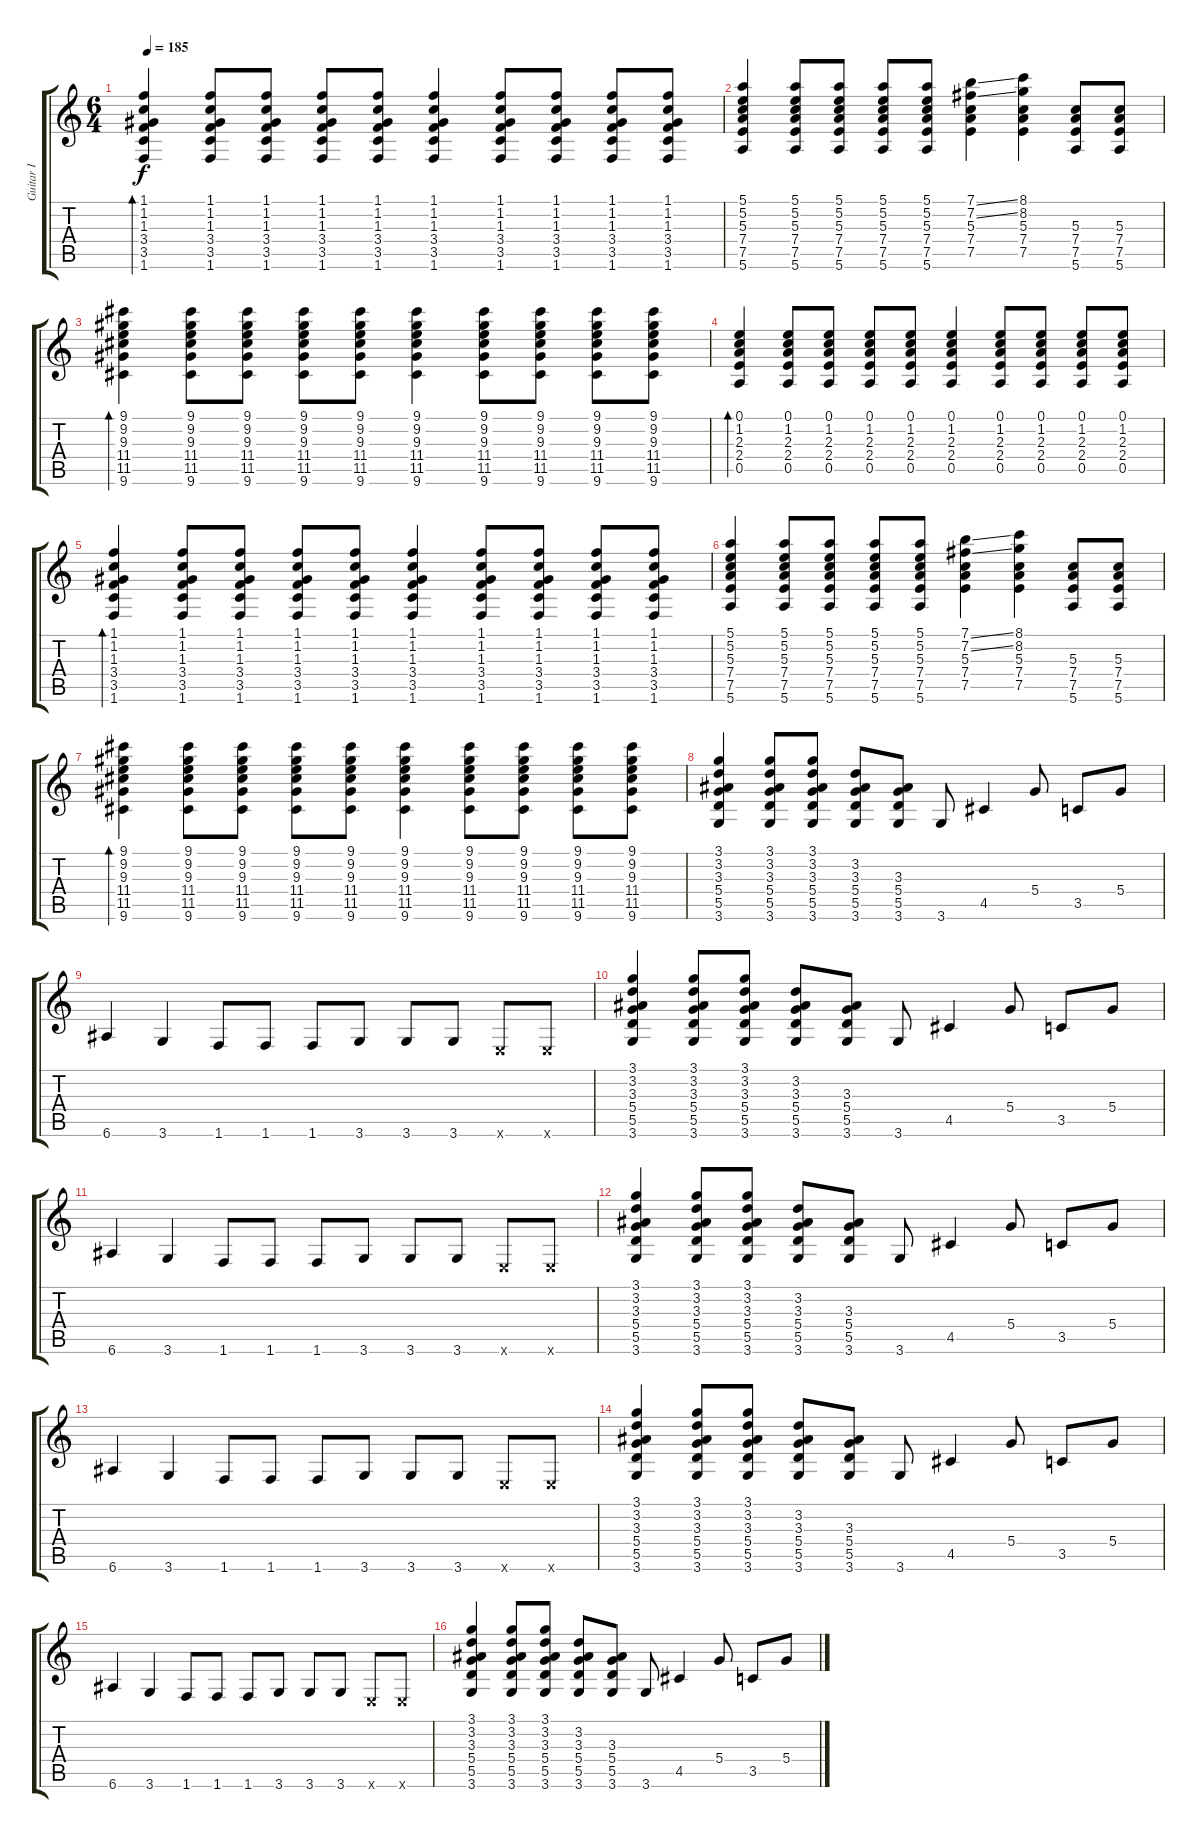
\track ("Guitar I" "Guitar I") {instrument distortionguitar}
\staff {score tabs}
\tuning (E4 B3 G3 D3 A2 E2) {hide}
\ts (6 4)
\tempo 185
\clef g2
\ks c
(1.1 1.2 1.3 3.4 3.5 1.6).4{bd 60 dy f} (1.1 1.2 1.3 3.4 3.5 1.6).8 (1.1 1.2 1.3 3.4 3.5 1.6).8 (1.1 1.2 1.3 3.4 3.5 1.6).8 (1.1 1.2 1.3 3.4 3.5 1.6).8 (1.1 1.2 1.3 3.4 3.5 1.6).4 (1.1 1.2 1.3 3.4 3.5 1.6).8 (1.1 1.2 1.3 3.4 3.5 1.6).8 (1.1 1.2 1.3 3.4 3.5 1.6).8 (1.1 1.2 1.3 3.4 3.5 1.6).8 |
(5.1 5.2 5.3 7.4 7.5 5.6).4 (5.1 5.2 5.3 7.4 7.5 5.6).8 (5.1 5.2 5.3 7.4 7.5 5.6).8 (5.1 5.2 5.3 7.4 7.5 5.6).8 (5.1 5.2 5.3 7.4 7.5 5.6).8 (7.1{ss} 7.2{ss} 5.3 7.4 7.5).4 (8.1 8.2 5.3 7.4 7.5).4 (5.3 7.4 7.5 5.6).8 (5.3 7.4 7.5 5.6).8 |
(9.1 9.2 9.3 11.4 11.5 9.6).4{bd 60} (9.1 9.2 9.3 11.4 11.5 9.6).8 (9.1 9.2 9.3 11.4 11.5 9.6).8 (9.1 9.2 9.3 11.4 11.5 9.6).8 (9.1 9.2 9.3 11.4 11.5 9.6).8 (9.1 9.2 9.3 11.4 11.5 9.6).4 (9.1 9.2 9.3 11.4 11.5 9.6).8 (9.1 9.2 9.3 11.4 11.5 9.6).8 (9.1 9.2 9.3 11.4 11.5 9.6).8 (9.1 9.2 9.3 11.4 11.5 9.6).8 |
(0.1 1.2 2.3 2.4 0.5).4{bd 60} (0.1 1.2 2.3 2.4 0.5).8 (0.1 1.2 2.3 2.4 0.5).8 (0.1 1.2 2.3 2.4 0.5).8 (0.1 1.2 2.3 2.4 0.5).8 (0.1 1.2 2.3 2.4 0.5).4 (0.1 1.2 2.3 2.4 0.5).8 (0.1 1.2 2.3 2.4 0.5).8 (0.1 1.2 2.3 2.4 0.5).8 (0.1 1.2 2.3 2.4 0.5).8 |
(1.1 1.2 1.3 3.4 3.5 1.6).4{bd 60} (1.1 1.2 1.3 3.4 3.5 1.6).8 (1.1 1.2 1.3 3.4 3.5 1.6).8 (1.1 1.2 1.3 3.4 3.5 1.6).8 (1.1 1.2 1.3 3.4 3.5 1.6).8 (1.1 1.2 1.3 3.4 3.5 1.6).4 (1.1 1.2 1.3 3.4 3.5 1.6).8 (1.1 1.2 1.3 3.4 3.5 1.6).8 (1.1 1.2 1.3 3.4 3.5 1.6).8 (1.1 1.2 1.3 3.4 3.5 1.6).8 |
(5.1 5.2 5.3 7.4 7.5 5.6).4 (5.1 5.2 5.3 7.4 7.5 5.6).8 (5.1 5.2 5.3 7.4 7.5 5.6).8 (5.1 5.2 5.3 7.4 7.5 5.6).8 (5.1 5.2 5.3 7.4 7.5 5.6).8 (7.1{ss} 7.2{ss} 5.3 7.4 7.5).4 (8.1 8.2 5.3 7.4 7.5).4 (5.3 7.4 7.5 5.6).8 (5.3 7.4 7.5 5.6).8 |
(9.1 9.2 9.3 11.4 11.5 9.6).4{bd 60} (9.1 9.2 9.3 11.4 11.5 9.6).8 (9.1 9.2 9.3 11.4 11.5 9.6).8 (9.1 9.2 9.3 11.4 11.5 9.6).8 (9.1 9.2 9.3 11.4 11.5 9.6).8 (9.1 9.2 9.3 11.4 11.5 9.6).4 (9.1 9.2 9.3 11.4 11.5 9.6).8 (9.1 9.2 9.3 11.4 11.5 9.6).8 (9.1 9.2 9.3 11.4 11.5 9.6).8 (9.1 9.2 9.3 11.4 11.5 9.6).8 |
(3.1 3.2 3.3 5.4 5.5 3.6).4 (3.1 3.2 3.3 5.4 5.5 3.6).8 (3.1 3.2 3.3 5.4 5.5 3.6).8 (3.2 3.3 5.4 5.5 3.6).8 (3.3 5.4 5.5 3.6).8 3.6.8 4.5.4 5.4.8 3.5.8 5.4.8 |
6.6.4 3.6.4 1.6.8 1.6.8 1.6.8 3.6.8 3.6.8 3.6.8 0.6{x}.8 0.6{x}.8 |
(3.1 3.2 3.3 5.4 5.5 3.6).4 (3.1 3.2 3.3 5.4 5.5 3.6).8 (3.1 3.2 3.3 5.4 5.5 3.6).8 (3.2 3.3 5.4 5.5 3.6).8 (3.3 5.4 5.5 3.6).8 3.6.8 4.5.4 5.4.8 3.5.8 5.4.8 |
6.6.4 3.6.4 1.6.8 1.6.8 1.6.8 3.6.8 3.6.8 3.6.8 0.6{x}.8 0.6{x}.8 |
(3.1 3.2 3.3 5.4 5.5 3.6).4 (3.1 3.2 3.3 5.4 5.5 3.6).8 (3.1 3.2 3.3 5.4 5.5 3.6).8 (3.2 3.3 5.4 5.5 3.6).8 (3.3 5.4 5.5 3.6).8 3.6.8 4.5.4 5.4.8 3.5.8 5.4.8 |
6.6.4 3.6.4 1.6.8 1.6.8 1.6.8 3.6.8 3.6.8 3.6.8 0.6{x}.8 0.6{x}.8 |
(3.1 3.2 3.3 5.4 5.5 3.6).4 (3.1 3.2 3.3 5.4 5.5 3.6).8 (3.1 3.2 3.3 5.4 5.5 3.6).8 (3.2 3.3 5.4 5.5 3.6).8 (3.3 5.4 5.5 3.6).8 3.6.8 4.5.4 5.4.8 3.5.8 5.4.8 |
6.6.4 3.6.4 1.6.8 1.6.8 1.6.8 3.6.8 3.6.8 3.6.8 0.6{x}.8 0.6{x}.8 |
(3.1 3.2 3.3 5.4 5.5 3.6).4 (3.1 3.2 3.3 5.4 5.5 3.6).8 (3.1 3.2 3.3 5.4 5.5 3.6).8 (3.2 3.3 5.4 5.5 3.6).8 (3.3 5.4 5.5 3.6).8 3.6.8 4.5.4 5.4.8 3.5.8 5.4.8
